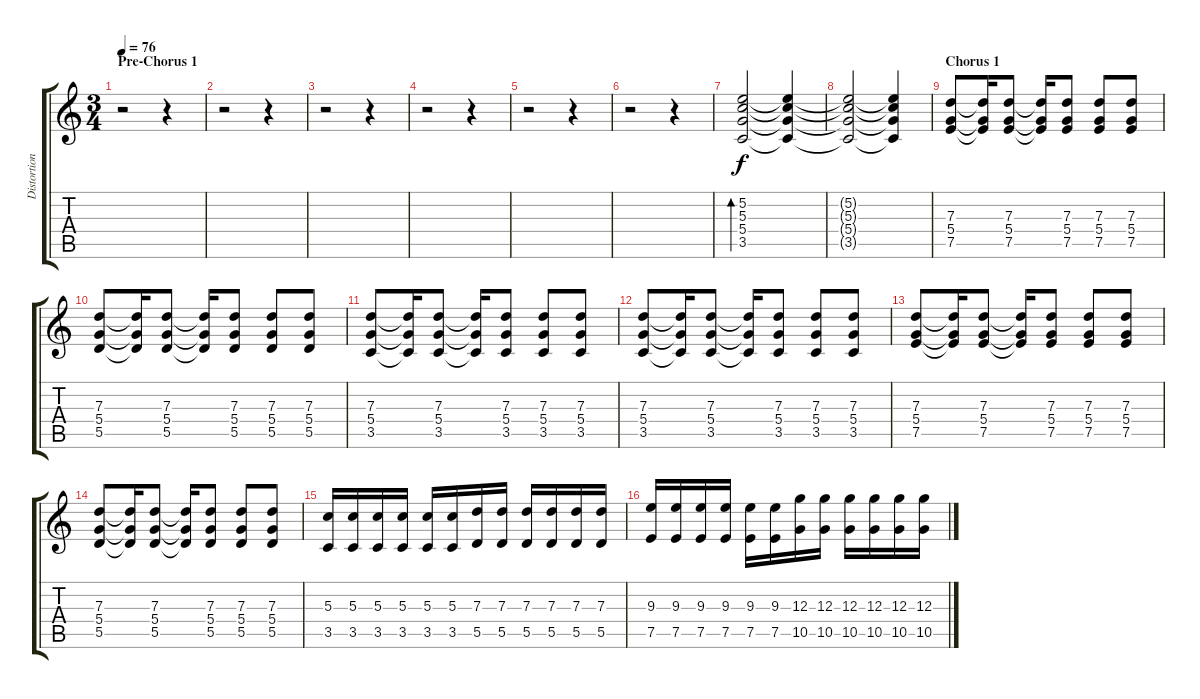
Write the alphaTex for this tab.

\track ("Distortion Guitar 2" "Distortion") {instrument distortionguitar}
\staff {score tabs}
\tuning (E4 B3 G3 D3 A2 E2) {hide}
\ts (3 4)
\section ("" "Pre-Chorus 1")
\tempo 76
\clef g2
\ks c
r.2{dy f} r.4 |
r.2 r.4 |
r.2 r.4 |
r.2 r.4 |
r.2 r.4 |
r.2 r.4 |
(5.2 5.3 5.4 3.5).2{bd 120} (5.2{t} 5.3{t} 5.4{t} 3.5{t}).4 |
(5.2{t} 5.3{t} 5.4{t} 3.5{t}).2 (5.2{t} 5.3{t} 5.4{t} 3.5{t}).4 |
\section ("" "Chorus 1")
(7.3 5.4 7.5).8 (7.3{t} 5.4{t} 7.5{t}).16 (7.3 5.4 7.5).8 (7.3{t} 5.4{t} 7.5{t}).16 (7.3 5.4 7.5).8 (7.3 5.4 7.5).8 (7.3 5.4 7.5).8 |
(7.3 5.4 5.5).8 (7.3{t} 5.4{t} 5.5{t}).16 (7.3 5.4 5.5).8 (7.3{t} 5.4{t} 5.5{t}).16 (7.3 5.4 5.5).8 (7.3 5.4 5.5).8 (7.3 5.4 5.5).8 |
(7.3 5.4 3.5).8 (7.3{t} 5.4{t} 3.5{t}).16 (7.3 5.4 3.5).8 (7.3{t} 5.4{t} 3.5{t}).16 (7.3 5.4 3.5).8 (7.3 5.4 3.5).8 (7.3 5.4 3.5).8 |
(7.3 5.4 3.5).8 (7.3{t} 5.4{t} 3.5{t}).16 (7.3 5.4 3.5).8 (7.3{t} 5.4{t} 3.5{t}).16 (7.3 5.4 3.5).8 (7.3 5.4 3.5).8 (7.3 5.4 3.5).8 |
(7.3 5.4 7.5).8 (7.3{t} 5.4{t} 7.5{t}).16 (7.3 5.4 7.5).8 (7.3{t} 5.4{t} 7.5{t}).16 (7.3 5.4 7.5).8 (7.3 5.4 7.5).8 (7.3 5.4 7.5).8 |
(7.3 5.4 5.5).8 (7.3{t} 5.4{t} 5.5{t}).16 (7.3 5.4 5.5).8 (7.3{t} 5.4{t} 5.5{t}).16 (7.3 5.4 5.5).8 (7.3 5.4 5.5).8 (7.3 5.4 5.5).8 |
(5.3 3.5).16 (5.3 3.5).16 (5.3 3.5).16 (5.3 3.5).16 (5.3 3.5).16 (5.3 3.5).16 (7.3 5.5).16 (7.3 5.5).16 (7.3 5.5).16 (7.3 5.5).16 (7.3 5.5).16 (7.3 5.5).16 |
(9.3 7.5).16 (9.3 7.5).16 (9.3 7.5).16 (9.3 7.5).16 (9.3 7.5).16 (9.3 7.5).16 (12.3 10.5).16 (12.3 10.5).16 (12.3 10.5).16 (12.3 10.5).16 (12.3 10.5).16 (12.3 10.5).16
